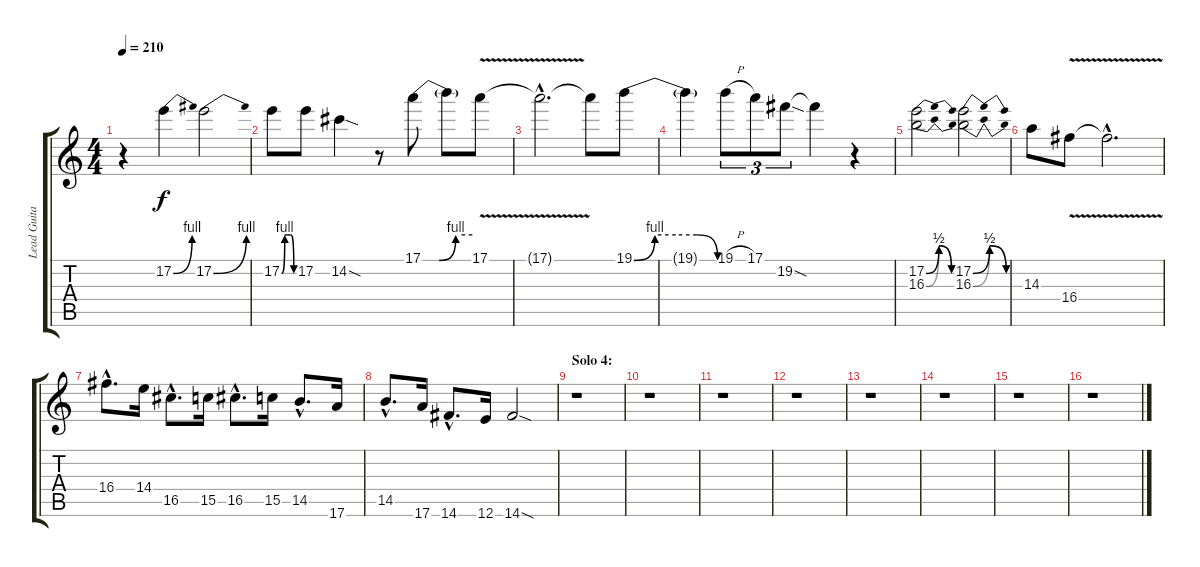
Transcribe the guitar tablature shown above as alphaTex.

\track ("Lead Guitar I" "Lead Guita") {instrument distortionguitar}
\staff {score tabs}
\tuning (E4 B3 G3 D3 A2 E2) {hide}
\ts (4 4)
\tempo 210
\clef g2
\ks c
r.4{dy f} 17.2{be (bend 0 0 60 4)}.4 17.2{be (bend 0 0 60 4)}.2 |
17.2{be (custom 0 0 15 4 30 4 45 4 60 0)}.8 17.2.8 14.2{sod}.4 r.8 17.1{be (custom 0 0 20 0 40 4 60 4)}.8 17.1{t}.8 17.1{v}.8 |
17.1{hac t}.2{d} 17.1{t}.8 19.1{be (custom 0 0 15 4 30 4 45 4 60 0)}.8 |
19.1{t}.4 19.1{h}.8{tu (3 2)} 17.1.8{tu (3 2)} 19.2{sod}.8{tu (3 2)} 19.2{t}.4 r.4 |
(17.2{be (bendrelease 0 0 30 2 45 2 60 0)} 16.3{be (bendrelease 0 0 30 2 45 2 60 0)}).2 (17.2{be (bendrelease 0 0 30 2 45 2 60 0)} 16.3{be (bendrelease 0 0 30 2 45 2 60 0)}).2 |
14.3.8 16.4{v}.8 16.4{hac t}.2{d} |
16.4{hac}.8{d} 14.4.16 16.5{hac}.8{d} 15.5.16 16.5{hac}.8{d} 15.5.16 14.5{hac}.8{d} 17.6.16 |
14.5{hac}.8{d} 17.6.16 14.6{hac}.8{d} 12.6.16 14.6{sod}.2 |
\section ("" "Solo 4:")
r.1 |
r.1 |
r.1 |
r.1 |
r.1 |
r.1 |
r.1 |
r.1
